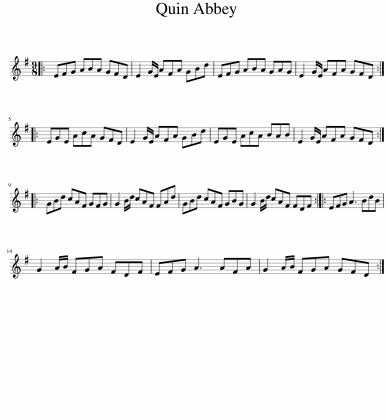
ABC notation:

X:1
L:1/8
M:9/8
I:linebreak $
K:Emin
V:1 treble
V:1
|: EFG ABA GFD | E2 G/E/ AFA GBd | EFG ABA GAG | E2 G/E/ AFA GFD ::$ EGE AcA GFD | %5
 E2 G/E/ AFA GBd | EGE AcA BAB | E2 G/E/ AFA GFD ::$ GBd cAF GFG | G2 B/d/ cAF FAd | %10
 GBd cAF GBG | G2 B/d/ cAF FDF :: EFG A3 BdB |$ G2 A/B/ FGA FDF | EFG A3 AFA | %15
 G2 A/B/ FGA GFD :| %16
